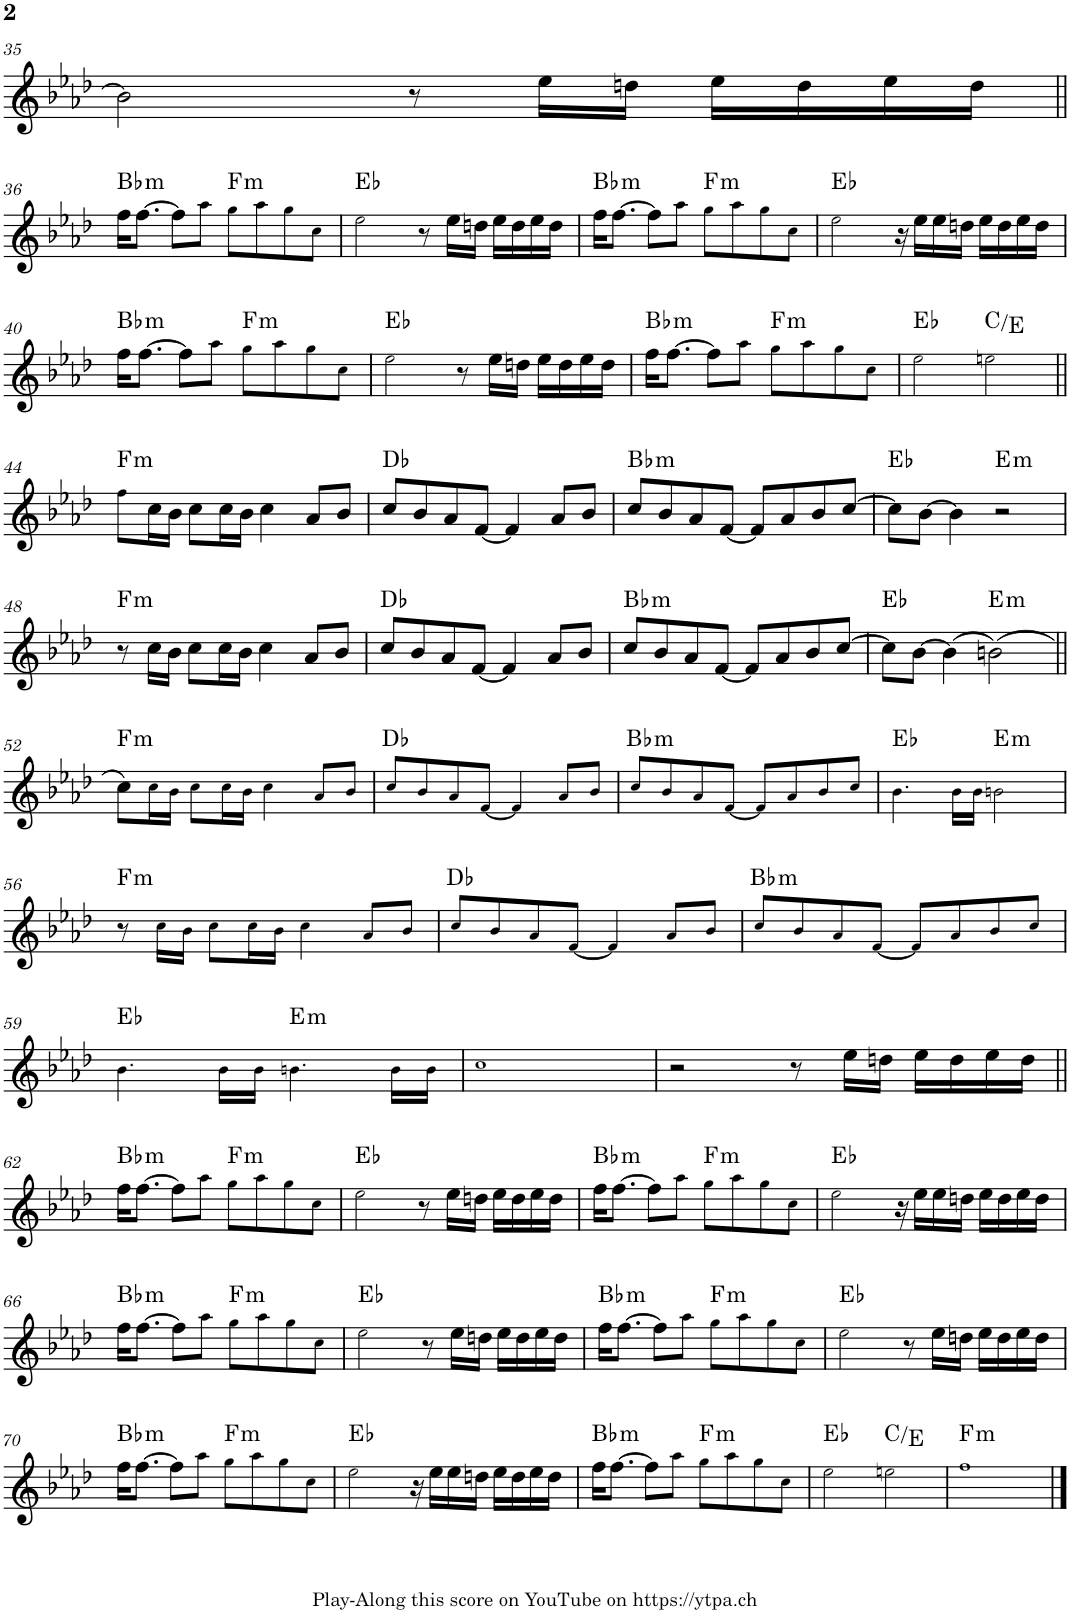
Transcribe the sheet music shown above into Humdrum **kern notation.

**kern	**harte
*part1	*part1
*staff1	*
*I"Piano	*
*I'Pno.	*
!!LO:PB:g=z
*clefG2	*
*k[b-e-a-d-]	*
*M4/4	*
=35	=35
2b-\]	.
8r	.
16ee-\LL	.
16ddn\JJ	.
16ee-\LL	.
16dd\	.
16ee-\	.
16dd\JJ	.
!!LO:LB:g=z
=36||	=36||
!	!LO:H:kt=m
16ff\KL	Bb:min
[8.ff\J	.
8ff\L]	.
8aa-!\J	.
!	!LO:H:kt=m
8gg!\L	F:min
8aa-!\	.
8gg!\	.
8cc!\J	.
=37	=37
2ee-!\	Eb:maj
8r	.
16ee-\LL	.
16ddn\JJ	.
16ee-\LL	.
16dd\	.
16ee-\	.
16dd\JJ	.
=38	=38
!	!LO:H:kt=m
16ff\KL	Bb:min
[8.ff\J	.
8ff\L]	.
8aa-!\J	.
!	!LO:H:kt=m
8gg!\L	F:min
8aa-!\	.
8gg!\	.
8cc!\J	.
=39	=39
2ee-!\	Eb:maj
16r	.
16ee-\LL	.
16ee-\	.
16ddn\JJ	.
16ee-\LL	.
16dd\	.
16ee-\	.
16dd\JJ	.
!!LO:LB:g=z
=40	=40
!	!LO:H:kt=m
16ff\KL	Bb:min
[8.ff\J	.
8ff\L]	.
8aa-!\J	.
!	!LO:H:kt=m
8gg!\L	F:min
8aa-!\	.
8gg!\	.
8cc!\J	.
=41	=41
2ee-!\	Eb:maj
8r	.
16ee-\LL	.
16ddn\JJ	.
16ee-\LL	.
16dd\	.
16ee-\	.
16dd\JJ	.
=42	=42
!	!LO:H:kt=m
16ff\KL	Bb:min
[8.ff\J	.
8ff\L]	.
8aa-!\J	.
!	!LO:H:kt=m
8gg!\L	F:min
8aa-!\	.
8gg!\	.
8cc!\J	.
=43	=43
2ee-!\	Eb:maj
2een!\	C:maj/3
!!LO:LB:g=z
=44||	=44||
!	!LO:H:kt=m
8ff!\L	F:min
16cc\L	.
16b-\JJ	.
8cc\L	.
16cc\L	.
16b-\JJ	.
4cc\	.
8a-/L	.
8b-/J	.
=45	=45
8cc/L	Db:maj
8b-/	.
8a-/	.
[8f/J	.
4f/]	.
8a-/L	.
8b-/J	.
=46	=46
!	!LO:H:kt=m
8cc/L	Bb:min
8b-/	.
8a-/	.
[8f/J	.
8f/L]	.
8a-/	.
8b-/	.
[8cc/J	.
=47	=47
8cc\L]	Eb:maj
[8b-\J	.
4b-\]	.
!	!LO:H:kt=m
2r	E:min
!!LO:LB:g=z
=48	=48
!	!LO:H:kt=m
8r	F:min
16cc\LL	.
16b-\JJ	.
8cc\L	.
16cc\L	.
16b-\JJ	.
4cc\	.
8a-/L	.
8b-/J	.
=49	=49
8cc/L	Db:maj
8b-/	.
8a-/	.
[8f/J	.
4f/]	.
8a-/L	.
8b-/J	.
=50	=50
!	!LO:H:kt=m
8cc/L	Bb:min
8b-/	.
8a-/	.
[8f/J	.
8f/L]	.
8a-/	.
8b-/	.
[8cc/J	.
=51	=51
8cc\L]	Eb:maj
[8b-\J	.
(4b-\]	.
!	!LO:H:kt=m
(2bn\)	E:min
!!LO:LB:g=z
=52||	=52||
!	!LO:H:kt=m
8cc\L)	F:min
16cc!\L	.
16b-!\JJ	.
8cc!\L	.
16cc!\L	.
16b-!\JJ	.
4cc!\	.
8a-!/L	.
8b-!/J	.
=53	=53
8cc!/L	Db:maj
8b-!/	.
8a-!/	.
[8f!/J	.
4f!/]	.
8a-!/L	.
8b-!/J	.
=54	=54
!	!LO:H:kt=m
8cc!/L	Bb:min
8b-!/	.
8a-!/	.
[8f!/J	.
8f!/L]	.
8a-!/	.
8b-!/	.
8cc!/J	.
=55	=55
4.b-!\	Eb:maj
16b-!\LL	.
16b-!\JJ	.
!	!LO:H:kt=m
2bn!\	E:min
!!LO:LB:g=z
=56	=56
!	!LO:H:kt=m
8r	F:min
16cc!\LL	.
16b-!\JJ	.
8cc!\L	.
16cc!\L	.
16b-!\JJ	.
4cc!\	.
8a-!/L	.
8b-!/J	.
=57	=57
8cc!/L	Db:maj
8b-!/	.
8a-!/	.
[8f!/J	.
4f!/]	.
8a-!/L	.
8b-!/J	.
=58	=58
!	!LO:H:kt=m
8cc!/L	Bb:min
8b-!/	.
8a-!/	.
[8f!/J	.
8f!/L]	.
8a-!/	.
8b-!/	.
8cc!/J	.
!!LO:LB:g=z
=59	=59
4.b-!\	Eb:maj
16b-!\LL	.
16b-!\JJ	.
!	!LO:H:kt=m
4.bn!\	E:min
16b!\LL	.
16b!\JJ	.
=60	=60
1cc!	.
=61	=61
2r	.
8r	.
16ee-\LL	.
16ddn\JJ	.
16ee-\LL	.
16dd\	.
16ee-\	.
16dd\JJ	.
!!LO:LB:g=z
=62||	=62||
!	!LO:H:kt=m
16ff\KL	Bb:min
[8.ff\J	.
8ff\L]	.
8aa-!\J	.
!	!LO:H:kt=m
8gg!\L	F:min
8aa-!\	.
8gg!\	.
8cc!\J	.
=63	=63
2ee-!\	Eb:maj
8r	.
16ee-\LL	.
16ddn\JJ	.
16ee-\LL	.
16dd\	.
16ee-\	.
16dd\JJ	.
=64	=64
!	!LO:H:kt=m
16ff\KL	Bb:min
[8.ff\J	.
8ff\L]	.
8aa-!\J	.
!	!LO:H:kt=m
8gg!\L	F:min
8aa-!\	.
8gg!\	.
8cc!\J	.
=65	=65
2ee-!\	Eb:maj
16r	.
16ee-\LL	.
16ee-\	.
16ddn\JJ	.
16ee-\LL	.
16dd\	.
16ee-\	.
16dd\JJ	.
!!LO:LB:g=z
=66	=66
!	!LO:H:kt=m
16ff\KL	Bb:min
[8.ff\J	.
8ff\L]	.
8aa-!\J	.
!	!LO:H:kt=m
8gg!\L	F:min
8aa-!\	.
8gg!\	.
8cc!\J	.
=67	=67
2ee-!\	Eb:maj
8r	.
16ee-\LL	.
16ddn\JJ	.
16ee-\LL	.
16dd\	.
16ee-\	.
16dd\JJ	.
=68	=68
!	!LO:H:kt=m
16ff\KL	Bb:min
[8.ff\J	.
8ff\L]	.
8aa-!\J	.
!	!LO:H:kt=m
8gg!\L	F:min
8aa-!\	.
8gg!\	.
8cc!\J	.
=69	=69
2ee-!\	Eb:maj
8r	.
16ee-\LL	.
16ddn\JJ	.
16ee-\LL	.
16dd\	.
16ee-\	.
16dd\JJ	.
!!LO:LB:g=z
=70	=70
!	!LO:H:kt=m
16ff\KL	Bb:min
[8.ff\J	.
8ff\L]	.
8aa-!\J	.
!	!LO:H:kt=m
8gg!\L	F:min
8aa-!\	.
8gg!\	.
8cc!\J	.
=71	=71
2ee-!\	Eb:maj
16r	.
16ee-\LL	.
16ee-\	.
16ddn\JJ	.
16ee-\LL	.
16dd\	.
16ee-\	.
16dd\JJ	.
=72	=72
!	!LO:H:kt=m
16ff\KL	Bb:min
[8.ff\J	.
8ff\L]	.
8aa-!\J	.
!	!LO:H:kt=m
8gg!\L	F:min
8aa-!\	.
8gg!\	.
8cc!\J	.
=73	=73
2ee-!\	Eb:maj
2een!\	C:maj/3
=74	=74
!	!LO:H:kt=m
1ff!	F:min
==	==
*-	*-
